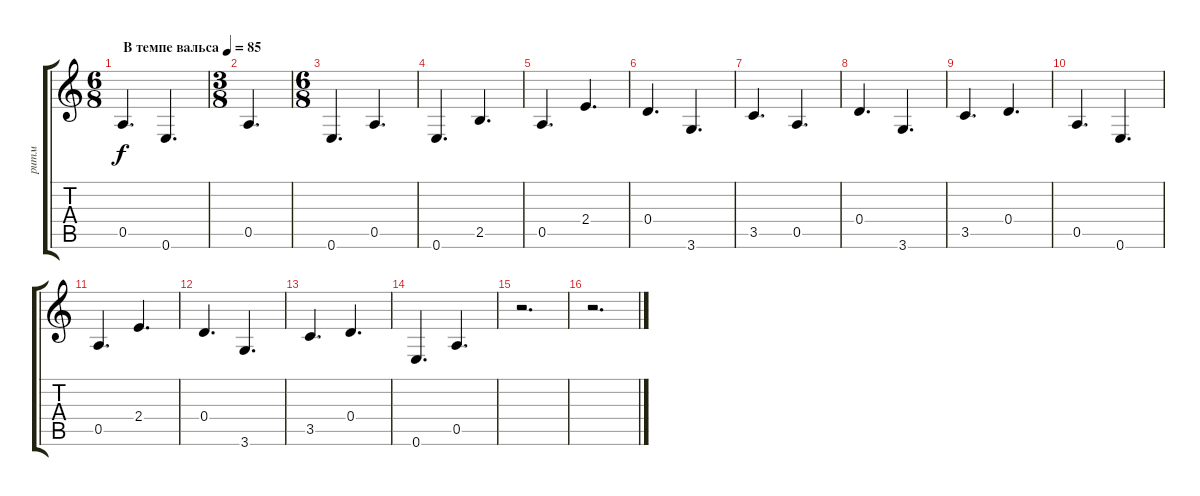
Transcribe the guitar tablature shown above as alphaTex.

\track ("ритм" "ритм") {instrument acousticguitarsteel}
\staff {score tabs}
\tuning (E4 B3 G3 D3 A2 E2) {hide}
\ts (6 8)
\tempo (85 "В темпе вальса")
\clef g2
\ks aminor
0.5.4{d dy f instrument acousticguitarsteel} 0.6.4{d} |
\ts (3 8)
0.5.4{d} |
\ts (6 8)
0.6.4{d} 0.5.4{d} |
0.6.4{d} 2.5.4{d} |
0.5.4{d} 2.4.4{d} |
0.4.4{d} 3.6.4{d} |
3.5.4{d} 0.5.4{d} |
0.4.4{d} 3.6.4{d} |
3.5.4{d} 0.4.4{d} |
0.5.4{d} 0.6.4{d} |
0.5.4{d} 2.4.4{d} |
0.4.4{d} 3.6.4{d} |
3.5.4{d} 0.4.4{d} |
0.6.4{d} 0.5.4{d} |
r.2{d} |
r.2{d}
